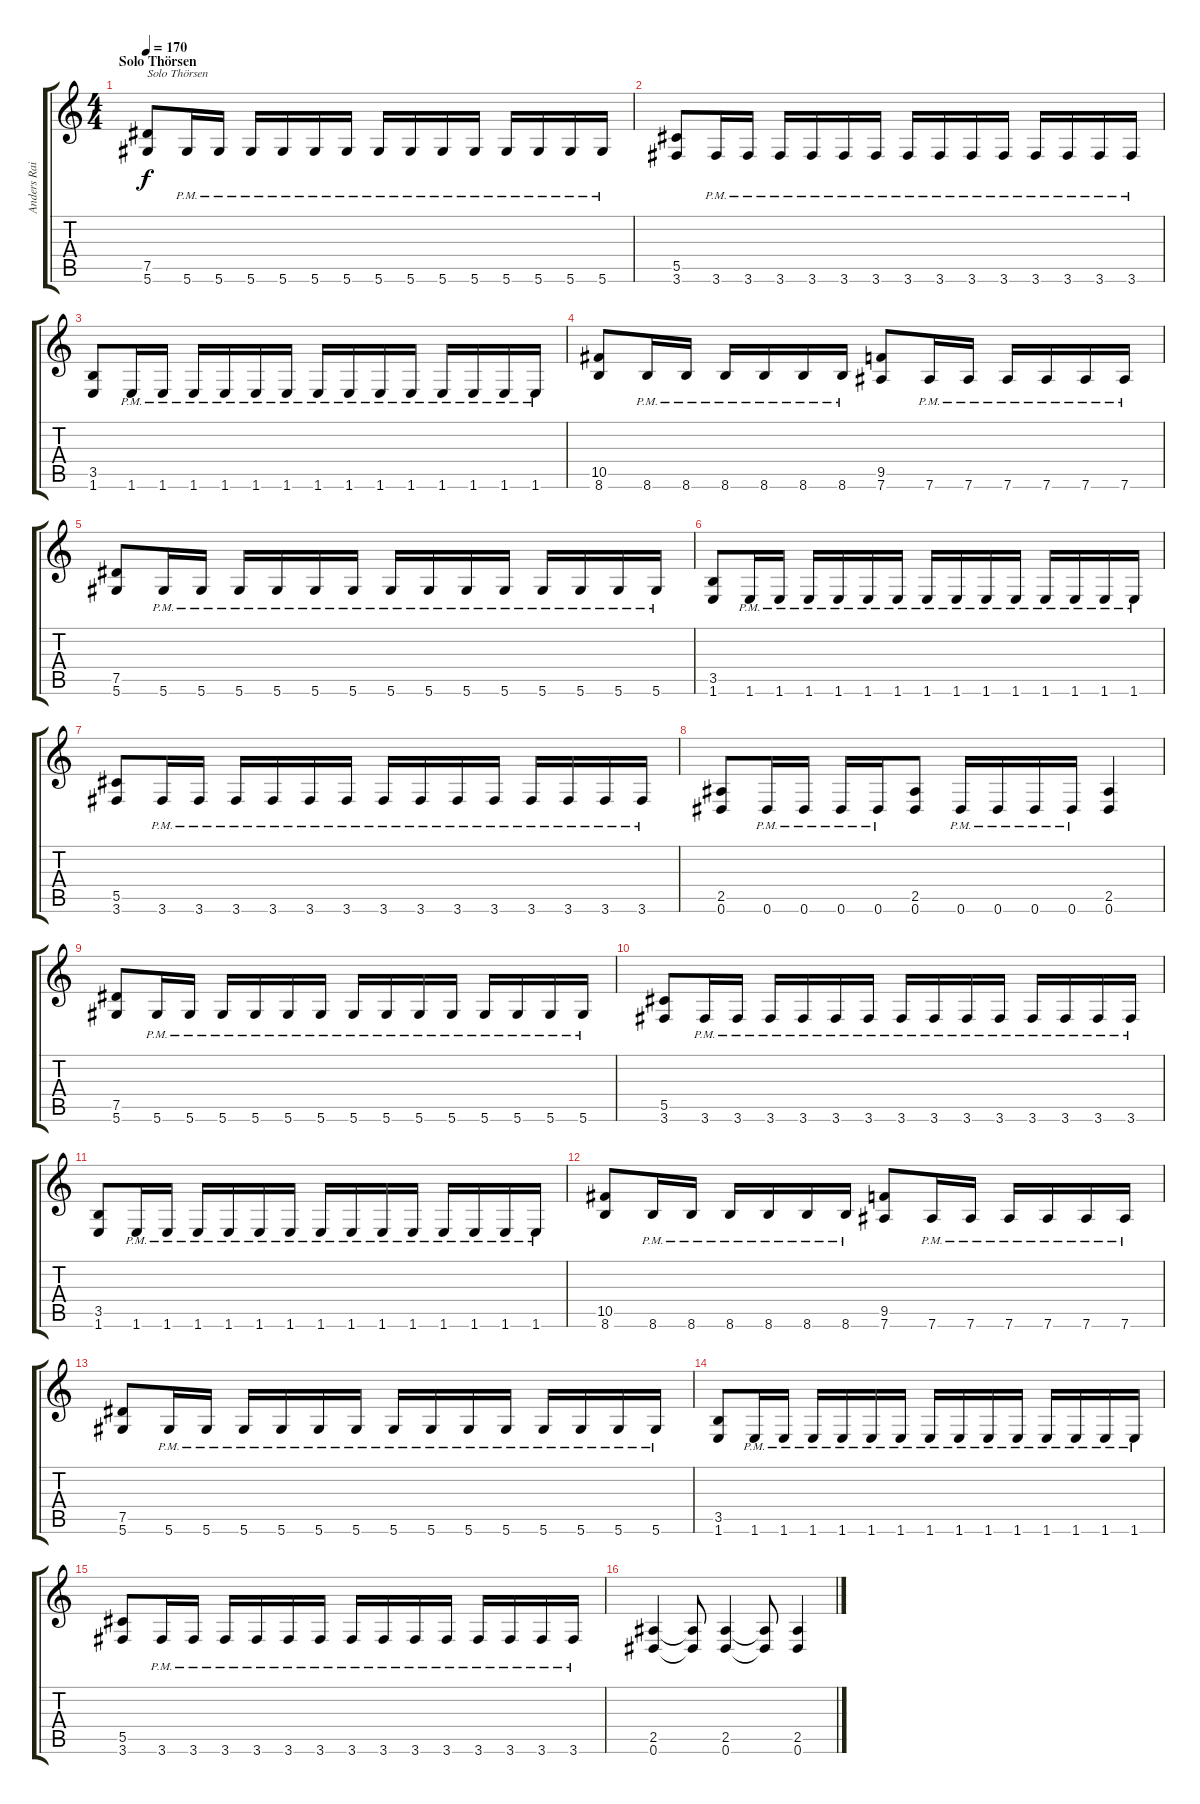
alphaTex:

\track ("Anders Rain" "Anders Rai") {instrument distortionguitar}
\staff {score tabs}
\tuning (Eb4 Bb3 Gb3 Db3 Ab2 Eb2) {hide}
\ts (4 4)
\section ("" "Solo Thörsen")
\tempo 170
\clef g2
\ks c
(7.5 5.6).8{txt "Solo Thörsen" dy f volume 14} 5.6{pm}.16 5.6{pm}.16 5.6{pm}.16 5.6{pm}.16 5.6{pm}.16 5.6{pm}.16 5.6{pm}.16 5.6{pm}.16 5.6{pm}.16 5.6{pm}.16 5.6{pm}.16 5.6{pm}.16 5.6{pm}.16 5.6{pm}.16 |
(5.5 3.6).8 3.6{pm}.16 3.6{pm}.16 3.6{pm}.16 3.6{pm}.16 3.6{pm}.16 3.6{pm}.16 3.6{pm}.16 3.6{pm}.16 3.6{pm}.16 3.6{pm}.16 3.6{pm}.16 3.6{pm}.16 3.6{pm}.16 3.6{pm}.16 |
(3.5 1.6).8 1.6{pm}.16 1.6{pm}.16 1.6{pm}.16 1.6{pm}.16 1.6{pm}.16 1.6{pm}.16 1.6{pm}.16 1.6{pm}.16 1.6{pm}.16 1.6{pm}.16 1.6{pm}.16 1.6{pm}.16 1.6{pm}.16 1.6{pm}.16 |
(10.5 8.6).8 8.6{pm}.16 8.6{pm}.16 8.6{pm}.16 8.6{pm}.16 8.6{pm}.16 8.6{pm}.16 (9.5 7.6).8 7.6{pm}.16 7.6{pm}.16 7.6{pm}.16 7.6{pm}.16 7.6{pm}.16 7.6{pm}.16 |
(7.5 5.6).8 5.6{pm}.16 5.6{pm}.16 5.6{pm}.16 5.6{pm}.16 5.6{pm}.16 5.6{pm}.16 5.6{pm}.16 5.6{pm}.16 5.6{pm}.16 5.6{pm}.16 5.6{pm}.16 5.6{pm}.16 5.6{pm}.16 5.6{pm}.16 |
(3.5 1.6).8 1.6{pm}.16 1.6{pm}.16 1.6{pm}.16 1.6{pm}.16 1.6{pm}.16 1.6{pm}.16 1.6{pm}.16 1.6{pm}.16 1.6{pm}.16 1.6{pm}.16 1.6{pm}.16 1.6{pm}.16 1.6{pm}.16 1.6{pm}.16 |
(5.5 3.6).8 3.6{pm}.16 3.6{pm}.16 3.6{pm}.16 3.6{pm}.16 3.6{pm}.16 3.6{pm}.16 3.6{pm}.16 3.6{pm}.16 3.6{pm}.16 3.6{pm}.16 3.6{pm}.16 3.6{pm}.16 3.6{pm}.16 3.6{pm}.16 |
(2.5 0.6).8 0.6{pm}.16 0.6{pm}.16 0.6{pm}.16 0.6{pm}.16 (2.5 0.6).8 0.6{pm}.16 0.6{pm}.16 0.6{pm}.16 0.6{pm}.16 (2.5 0.6).4 |
(7.5 5.6).8 5.6{pm}.16 5.6{pm}.16 5.6{pm}.16 5.6{pm}.16 5.6{pm}.16 5.6{pm}.16 5.6{pm}.16 5.6{pm}.16 5.6{pm}.16 5.6{pm}.16 5.6{pm}.16 5.6{pm}.16 5.6{pm}.16 5.6{pm}.16 |
(5.5 3.6).8 3.6{pm}.16 3.6{pm}.16 3.6{pm}.16 3.6{pm}.16 3.6{pm}.16 3.6{pm}.16 3.6{pm}.16 3.6{pm}.16 3.6{pm}.16 3.6{pm}.16 3.6{pm}.16 3.6{pm}.16 3.6{pm}.16 3.6{pm}.16 |
(3.5 1.6).8 1.6{pm}.16 1.6{pm}.16 1.6{pm}.16 1.6{pm}.16 1.6{pm}.16 1.6{pm}.16 1.6{pm}.16 1.6{pm}.16 1.6{pm}.16 1.6{pm}.16 1.6{pm}.16 1.6{pm}.16 1.6{pm}.16 1.6{pm}.16 |
(10.5 8.6).8 8.6{pm}.16 8.6{pm}.16 8.6{pm}.16 8.6{pm}.16 8.6{pm}.16 8.6{pm}.16 (9.5 7.6).8 7.6{pm}.16 7.6{pm}.16 7.6{pm}.16 7.6{pm}.16 7.6{pm}.16 7.6{pm}.16 |
(7.5 5.6).8 5.6{pm}.16 5.6{pm}.16 5.6{pm}.16 5.6{pm}.16 5.6{pm}.16 5.6{pm}.16 5.6{pm}.16 5.6{pm}.16 5.6{pm}.16 5.6{pm}.16 5.6{pm}.16 5.6{pm}.16 5.6{pm}.16 5.6{pm}.16 |
(3.5 1.6).8 1.6{pm}.16 1.6{pm}.16 1.6{pm}.16 1.6{pm}.16 1.6{pm}.16 1.6{pm}.16 1.6{pm}.16 1.6{pm}.16 1.6{pm}.16 1.6{pm}.16 1.6{pm}.16 1.6{pm}.16 1.6{pm}.16 1.6{pm}.16 |
(5.5 3.6).8 3.6{pm}.16 3.6{pm}.16 3.6{pm}.16 3.6{pm}.16 3.6{pm}.16 3.6{pm}.16 3.6{pm}.16 3.6{pm}.16 3.6{pm}.16 3.6{pm}.16 3.6{pm}.16 3.6{pm}.16 3.6{pm}.16 3.6{pm}.16 |
(2.5 0.6).4 (2.5{t} 0.6{t}).8 (2.5 0.6).4 (2.5{t} 0.6{t}).8 (2.5 0.6).4
